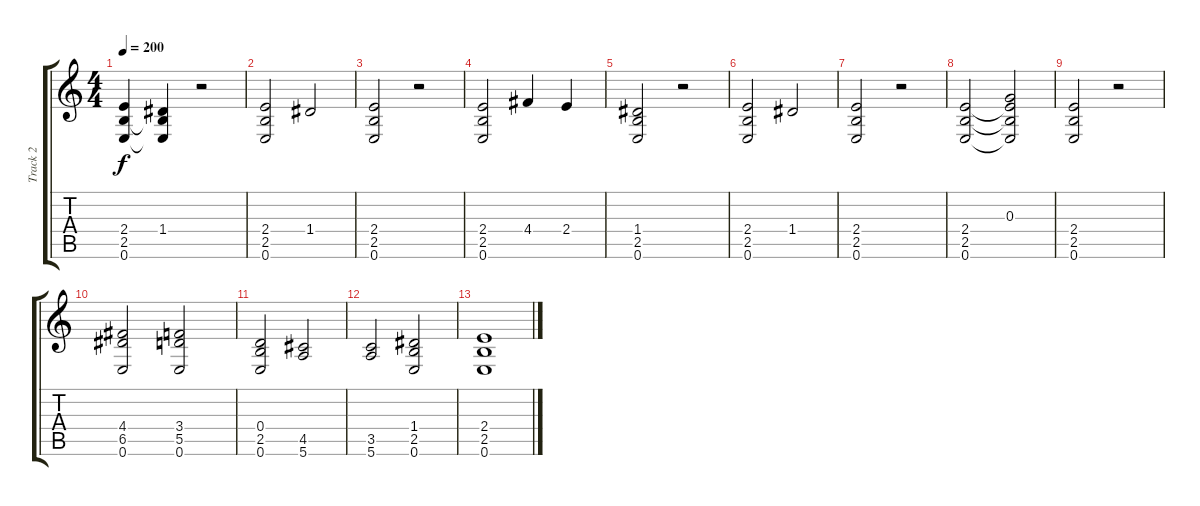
\track ("Track 2" "Track 2") {instrument distortionguitar}
\staff {score tabs}
\tuning (E4 B3 G3 D3 A2 E2) {hide}
\ts (4 4)
\tempo 200
\clef g2
\ks c
(2.4 2.5 0.6).4{dy f} (1.4 2.5{t} 0.6{t}).4 r.2 |
(2.4 2.5 0.6).2 1.4.2 |
(2.4 2.5 0.6).2 r.2 |
(2.4 2.5 0.6).2 4.4.4 2.4.4 |
(1.4 2.5 0.6).2 r.2 |
(2.4 2.5 0.6).2 1.4.2 |
(2.4 2.5 0.6).2 r.2 |
(2.4 2.5 0.6).2 (0.3 2.4{t} 2.5{t} 0.6{t}).2 |
(2.4 2.5 0.6).2 r.2 |
(4.4 6.5 0.6).2 (3.4 5.5 0.6).2 |
(0.4 2.5 0.6).2 (4.5 5.6).2 |
(3.5 5.6).2 (1.4 2.5 0.6).2 |
(2.4 2.5 0.6).1
